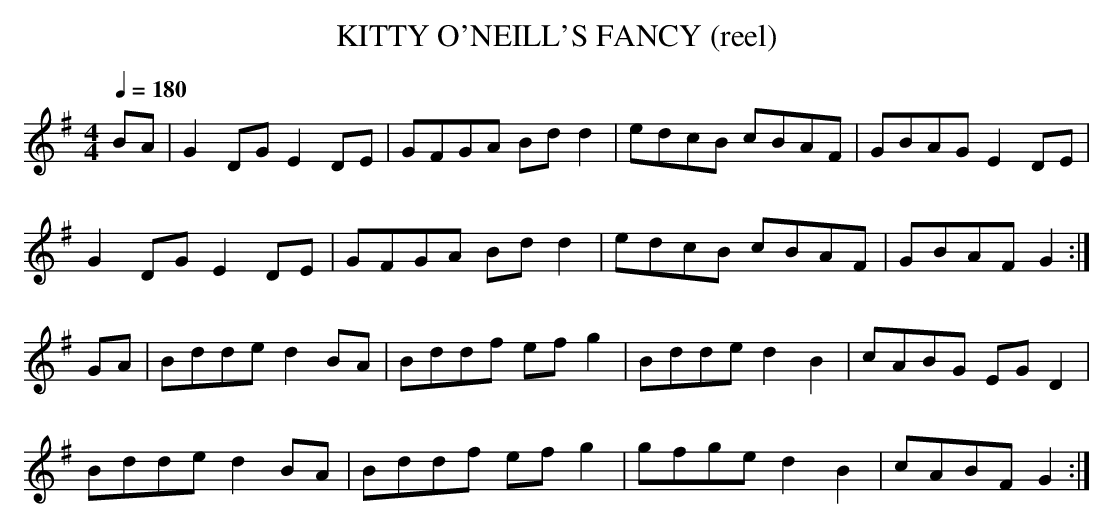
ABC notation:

X:1
T:KITTY O'NEILL'S FANCY (reel)
M:4/4
L:1/8
Q:1/4=180
K:G
BA|G2DG E2DE|GFGA Bdd2|edcB cBAF|GBAG E2DE|
G2DG E2 DE|GFGA Bd d2|edcB cBAF|GBAF G2 :|
GA|Bdde d2BA|Bddf efg2|Bdde d2B2|cABG EGD2|
Bdde d2BA|Bddf efg2|gfge d2B2|cABF G2 :|
